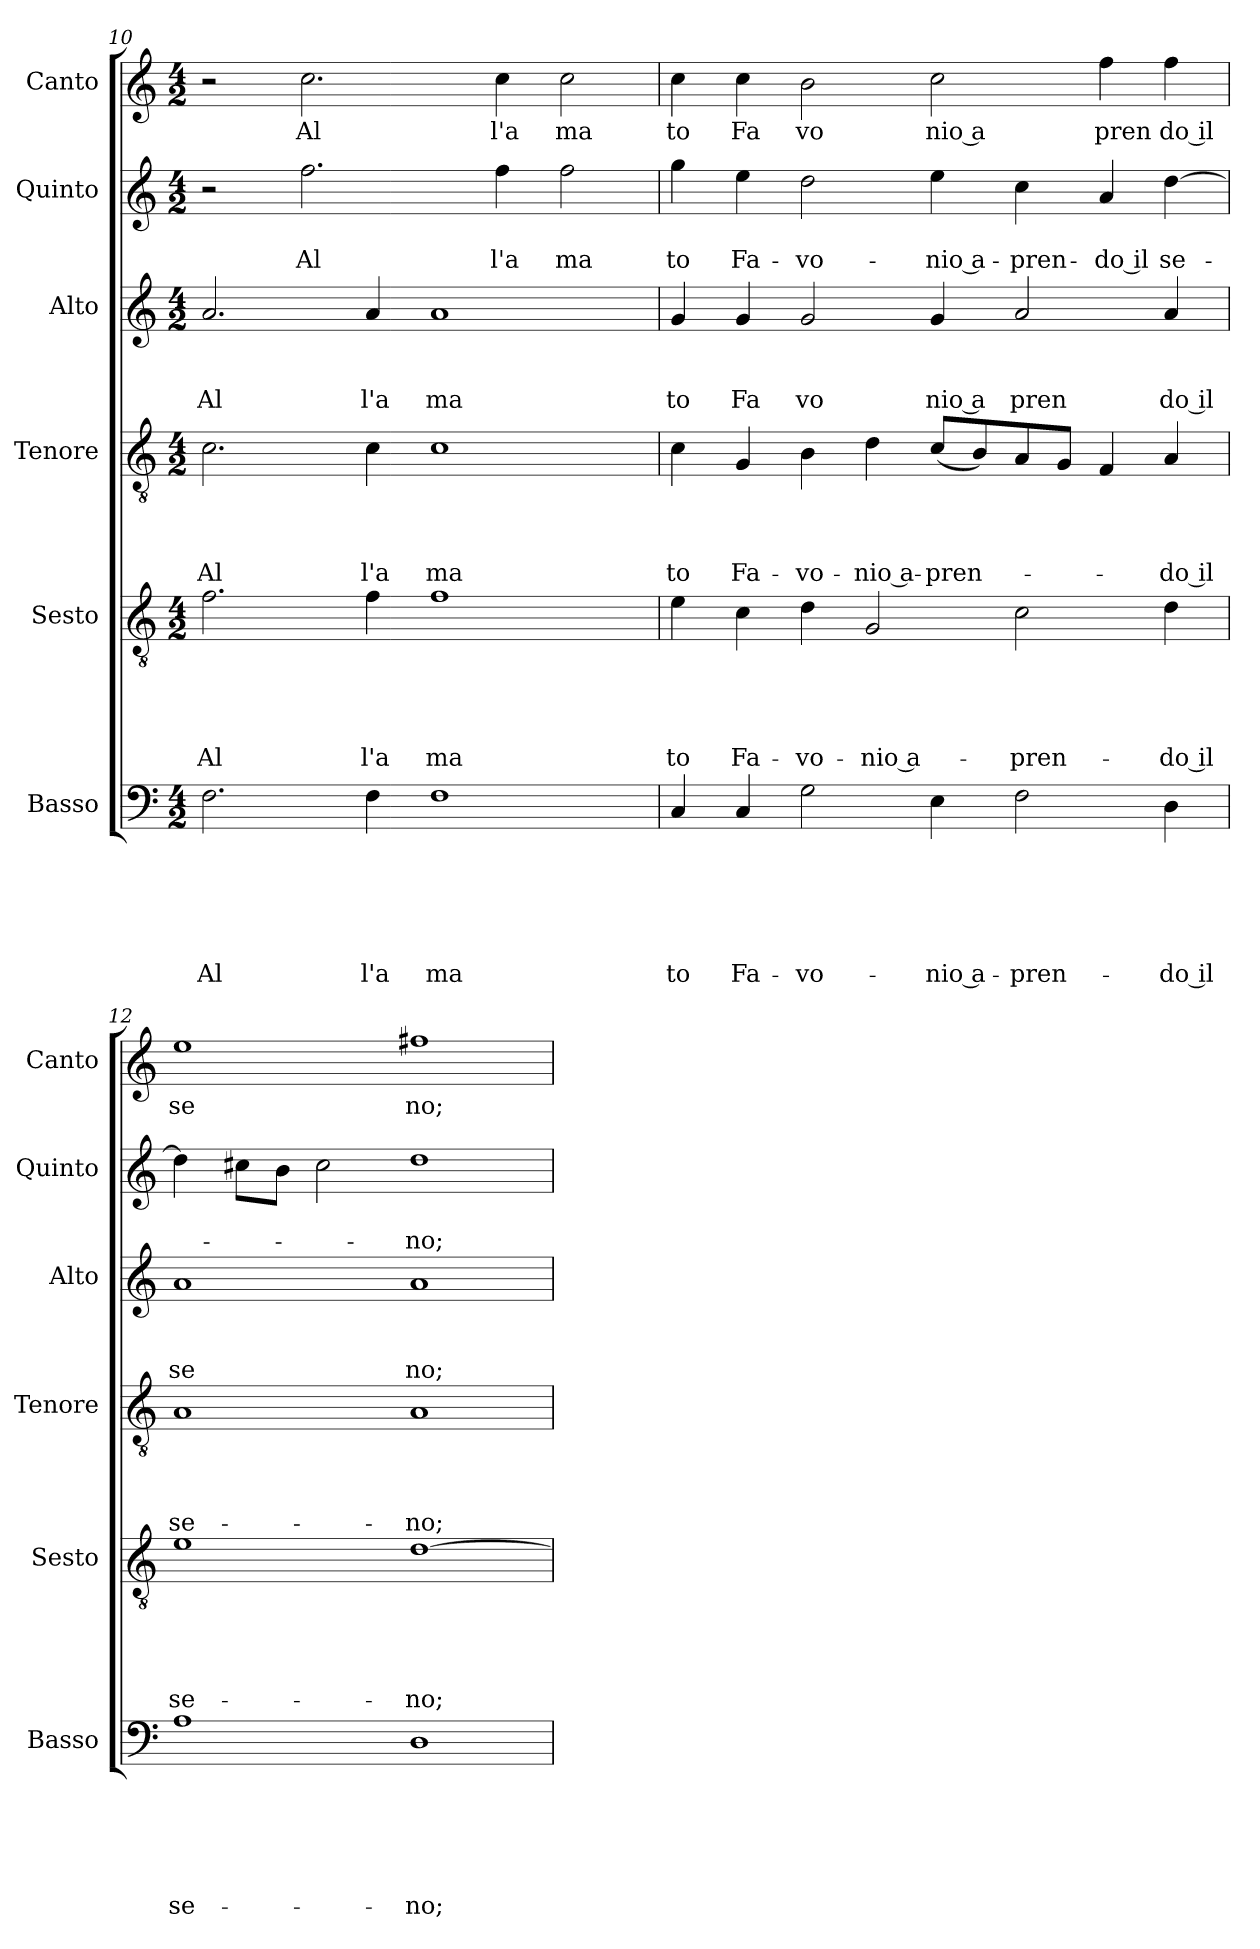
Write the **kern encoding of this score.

**kern	**text	**text	**text	**text	**text	**text	**kern	**text	**text	**text	**text	**text	**kern	**text	**text	**text	**text	**kern	**text	**text	**text	**kern	**text	**text	**kern	**text
*part6	*part6	*part6	*part6	*part6	*part6	*part6	*part5	*part5	*part5	*part5	*part5	*part5	*part4	*part4	*part4	*part4	*part4	*part3	*part3	*part3	*part3	*part2	*part2	*part2	*part1	*part1
*staff6	*staff6	*staff6	*staff6	*staff6	*staff6	*staff6	*staff5	*staff5	*staff5	*staff5	*staff5	*staff5	*staff4	*staff4	*staff4	*staff4	*staff4	*staff3	*staff3	*staff3	*staff3	*staff2	*staff2	*staff2	*staff1	*staff1
*I"Basso	*	*	*	*	*	*	*I"Sesto	*	*	*	*	*	*I"Tenore	*	*	*	*	*I"Alto	*	*	*	*I"Quinto	*	*	*I"Canto	*
*I'Basso	*	*	*	*	*	*	*I'Sesto	*	*	*	*	*	*I'Tenore	*	*	*	*	*I'Alto	*	*	*	*I'Quinto	*	*	*I'Canto	*
*clefF4	*	*	*	*	*	*	*clefGv2	*	*	*	*	*	*clefGv2	*	*	*	*	*clefG2	*	*	*	*clefG2	*	*	*clefG2	*
*k[]	*	*	*	*	*	*	*k[]	*	*	*	*	*	*k[]	*	*	*	*	*k[]	*	*	*	*k[]	*	*	*k[]	*
*C:	*	*	*	*	*	*	*C:	*	*	*	*	*	*C:	*	*	*	*	*C:	*	*	*	*C:	*	*	*C:	*
*M4/2	*	*	*	*	*	*	*M4/2	*	*	*	*	*	*M4/2	*	*	*	*	*M4/2	*	*	*	*M4/2	*	*	*M4/2	*
=10	=10	=10	=10	=10	=10	=10	=10	=10	=10	=10	=10	=10	=10	=10	=10	=10	=10	=10	=10	=10	=10	=10	=10	=10	=10	=10
!	!	!	!	!	!	!LO:LY:b	!	!	!	!	!	!LO:LY:b	!	!	!	!	!LO:LY:b	!	!	!	!LO:LY:b	!	!	!	!	!
2.F\	.	.	.	.	.	Al	2.f\	.	.	.	.	Al	2.c\	.	.	.	Al	2.a/	.	.	Al	2r	.	.	2r	.
!	!	!	!	!	!	!	!	!	!	!	!	!	!	!	!	!	!	!	!	!	!	!	!	!LO:LY:b	!	!LO:LY:b
.	.	.	.	.	.	.	.	.	.	.	.	.	.	.	.	.	.	.	.	.	.	2.ff\	.	Al	2.cc\	Al
!	!	!	!	!	!	!LO:LY:b	!	!	!	!	!	!LO:LY:b	!	!	!	!	!LO:LY:b	!	!	!	!LO:LY:b	!	!	!	!	!
4F\	.	.	.	.	.	l'a	4f\	.	.	.	.	l'a	4c\	.	.	.	l'a	4a/	.	.	l'a	.	.	.	.	.
!	!	!	!	!	!	!LO:LY:b	!	!	!	!	!	!LO:LY:b	!	!	!	!	!LO:LY:b	!	!	!	!LO:LY:b	!	!	!	!	!
1F	.	.	.	.	.	ma	1f	.	.	.	.	ma	1c	.	.	.	ma	1a	.	.	ma	.	.	.	.	.
!	!	!	!	!	!	!	!	!	!	!	!	!	!	!	!	!	!	!	!	!	!	!	!	!LO:LY:b	!	!LO:LY:b
.	.	.	.	.	.	.	.	.	.	.	.	.	.	.	.	.	.	.	.	.	.	4ff\	.	l'a	4cc\	l'a
!	!	!	!	!	!	!	!	!	!	!	!	!	!	!	!	!	!	!	!	!	!	!	!	!LO:LY:b	!	!LO:LY:b
.	.	.	.	.	.	.	.	.	.	.	.	.	.	.	.	.	.	.	.	.	.	2ff\	.	ma	2cc\	ma
!!LO:PB:g=z
=11	=11	=11	=11	=11	=11	=11	=11	=11	=11	=11	=11	=11	=11	=11	=11	=11	=11	=11	=11	=11	=11	=11	=11	=11	=11	=11
!	!	!	!	!	!	!LO:LY:b	!	!	!	!	!	!LO:LY:b	!	!	!	!	!LO:LY:b	!	!	!	!LO:LY:b	!	!	!LO:LY:b	!	!LO:LY:b
4C/	.	.	.	.	.	to	4e\	.	.	.	.	to	4c\	.	.	.	to	4g/	.	.	to	4gg\	.	to	4cc\	to
!	!	!	!	!	!	!LO:LY:b	!	!	!	!	!	!LO:LY:b	!	!	!	!	!LO:LY:b	!	!	!	!LO:LY:b	!	!	!LO:LY:b	!	!LO:LY:b
4C/	.	.	.	.	.	Fa-	4c\	.	.	.	.	Fa-	4G/	.	.	.	Fa-	4g/	.	.	Fa	4ee\	.	Fa-	4cc\	Fa
!	!	!	!	!	!	!LO:LY:b	!	!	!	!	!	!LO:LY:b	!	!	!	!	!LO:LY:b	!	!	!	!LO:LY:b	!	!	!LO:LY:b	!	!LO:LY:b
2G\	.	.	.	.	.	-vo-	4d\	.	.	.	.	-vo-	4B\	.	.	.	-vo-	2g/	.	.	vo	2dd\	.	-vo-	2b\	vo
!	!	!	!	!	!	!	!	!	!	!	!	!LO:LY:b:rj	!	!	!	!	!LO:LY:b:rj	!	!	!	!	!	!	!	!	!
.	.	.	.	.	.	.	2G/	.	.	.	.	-nio a-	4d\	.	.	.	-nio a-	.	.	.	.	.	.	.	.	.
!	!	!	!	!	!	!LO:LY:b:rj	!	!	!	!	!	!	!	!	!	!	!LO:LY:b	!	!	!	!LO:LY:b:rj	!	!	!LO:LY:b:rj	!	!LO:LY:b:rj
4E\	.	.	.	.	.	-nio a-	.	.	.	.	.	.	(>8c/L	.	.	.	-pren-	4g/	.	.	nio a	4ee\	.	-nio a-	2cc\	nio a
.	.	.	.	.	.	.	.	.	.	.	.	.	8B/)	.	.	.	.	.	.	.	.	.	.	.	.	.
!	!	!	!	!	!	!LO:LY:b	!	!	!	!	!	!LO:LY:b	!	!	!	!	!	!	!	!	!LO:LY:b	!	!	!LO:LY:b	!	!
2F\	.	.	.	.	.	-pren-	2c\	.	.	.	.	-pren-	8A/	.	.	.	.	2a/	.	.	pren	4cc\	.	-pren-	.	.
.	.	.	.	.	.	.	.	.	.	.	.	.	8G/J	.	.	.	.	.	.	.	.	.	.	.	.	.
!	!	!	!	!	!	!	!	!	!	!	!	!	!	!	!	!	!	!	!	!	!	!	!	!LO:LY:b:rj	!	!LO:LY:b
.	.	.	.	.	.	.	.	.	.	.	.	.	4F/	.	.	.	.	.	.	.	.	4a/	.	-do il	4ff\	pren
!	!	!	!	!	!	!LO:LY:b:rj	!	!	!	!	!	!LO:LY:b:rj	!	!	!	!	!LO:LY:b:rj	!	!	!	!LO:LY:b:rj	!	!	!LO:LY:b	!	!LO:LY:b:rj
4D\	.	.	.	.	.	-do il	4d\	.	.	.	.	-do il	4A/	.	.	.	-do il	4a/	.	.	do il	[>4dd\	.	se-	4ff\	do il
=12	=12	=12	=12	=12	=12	=12	=12	=12	=12	=12	=12	=12	=12	=12	=12	=12	=12	=12	=12	=12	=12	=12	=12	=12	=12	=12
!	!	!	!	!	!	!LO:LY:b	!	!	!	!	!	!LO:LY:b	!	!	!	!	!LO:LY:b	!	!	!	!LO:LY:b	!	!	!	!	!LO:LY:b
(1A	.	.	.	.	.	se-	1e	.	.	.	.	se-	1A	.	.	.	se-	1a	.	.	se	(4dd\]	.	.	1ee	se
.	.	.	.	.	.	.	.	.	.	.	.	.	.	.	.	.	.	.	.	.	.	8cc#X\L	.	.	.	.
.	.	.	.	.	.	.	.	.	.	.	.	.	.	.	.	.	.	.	.	.	.	8b\J	.	.	.	.
.	.	.	.	.	.	.	.	.	.	.	.	.	.	.	.	.	.	.	.	.	.	2cc#\	.	.	.	.
!	!	!	!	!	!	!LO:LY:b	!	!	!	!	!	!LO:LY:b	!	!	!	!	!LO:LY:b	!	!	!	!LO:LY:b	!	!	!LO:LY:b	!	!LO:LY:b
1D	.	.	.	.	.	-no;	[>1d	.	.	.	.	-no;	1A	.	.	.	-no;	1a	.	.	no;	1dd	.	-no;	1ff#X	no;
=	=	=	=	=	=	=	=	=	=	=	=	=	=	=	=	=	=	=	=	=	=	=	=	=	=	=
*-	*-	*-	*-	*-	*-	*-	*-	*-	*-	*-	*-	*-	*-	*-	*-	*-	*-	*-	*-	*-	*-	*-	*-	*-	*-	*-
